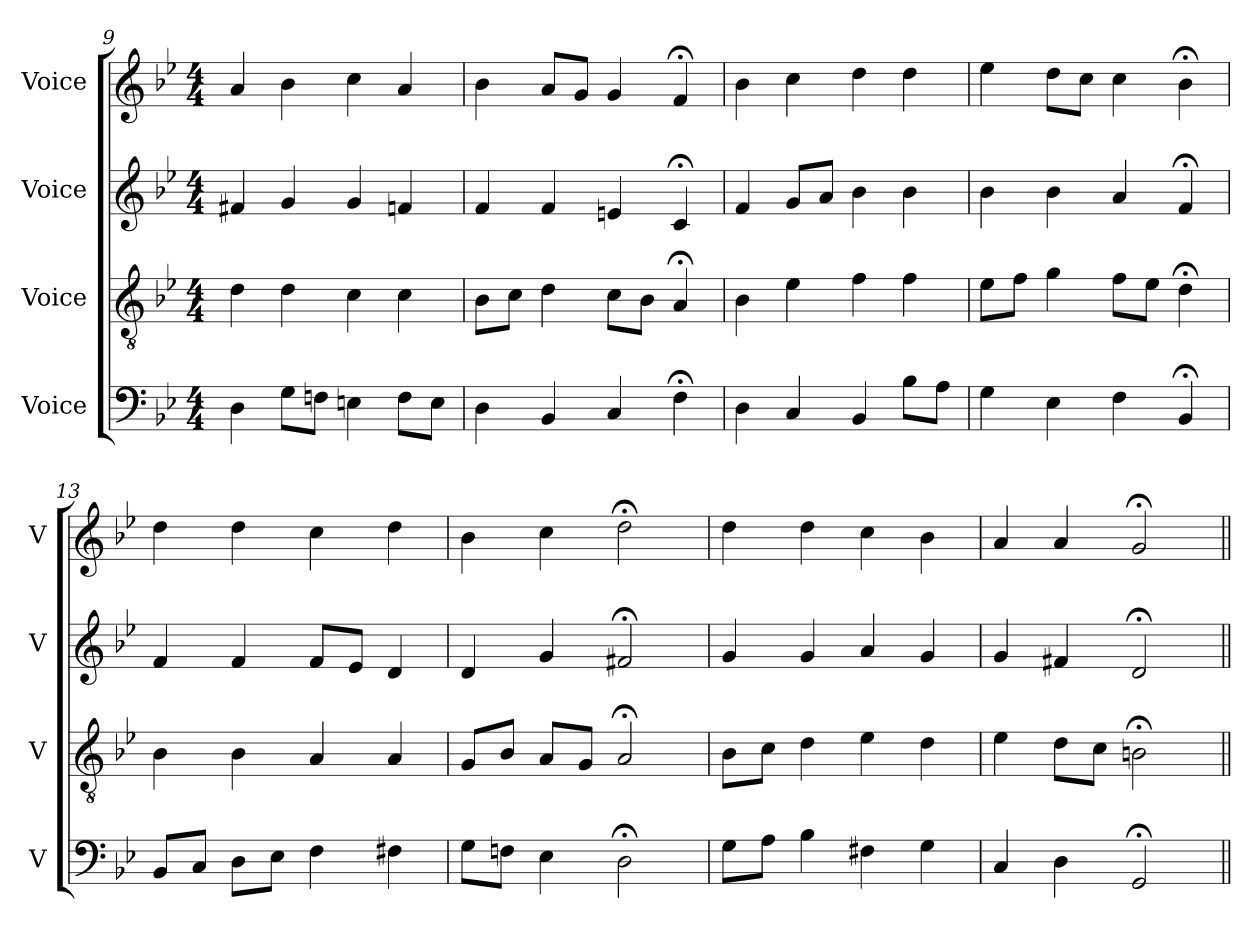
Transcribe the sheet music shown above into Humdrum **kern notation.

**kern	**kern	**kern	**kern
*part4	*part3	*part2	*part1
*staff4	*staff3	*staff2	*staff1
*I"Voice	*I"Voice	*I"Voice	*I"Voice
*I'V	*I'V	*I'V	*I'V
*clefF4	*clefGv2	*clefG2	*clefG2
*k[b-e-]	*k[b-e-]	*k[b-e-]	*k[b-e-]
*M4/4	*M4/4	*M4/4	*M4/4
=9	=9	=9	=9
4D\	4d\	4f#X/	4a/
8G\L	4d\	4g/	4b-\
8Fn\J	.	.	.
4En\	4c\	4g/	4cc\
8F\L	4c\	4fn/	4a/
8E\J	.	.	.
=10	=10	=10	=10
4D\	8B-\L	4f/	4b-\
.	8c\J	.	.
4BB-/	4d\	4f/	8a/L
.	.	.	8g/J
4C/	8c\L	4en/	4g/
.	8B-\J	.	.
4F;\	4A;/	4c;/	4f;/
=11	=11	=11	=11
4D\	4B-\	4f/	4b-\
4C/	4e-\	8g/L	4cc\
.	.	8a/J	.
4BB-/	4f\	4b-\	4dd\
8B-\L	4f\	4b-\	4dd\
8A\J	.	.	.
=12	=12	=12	=12
4G\	8e-\L	4b-\	4ee-\
.	8f\J	.	.
4E-\	4g\	4b-\	8dd\L
.	.	.	8cc\J
4F\	8f\L	4a/	4cc\
.	8e-\J	.	.
4BB-;/	4d;\	4f;/	4b-;\
!!LO:LB:g=z
=13	=13	=13	=13
8BB-/L	4B-\	4f/	4dd\
8C/J	.	.	.
8D\L	4B-\	4f/	4dd\
8E-\J	.	.	.
4F\	4A/	8f/L	4cc\
.	.	8e-/J	.
4F#X\	4A/	4d/	4dd\
=14	=14	=14	=14
8G\L	8G/L	4d/	4b-\
8Fn\J	8B-/J	.	.
4E-\	8A/L	4g/	4cc\
.	8G/J	.	.
2D;\	2A;/	2f#X;/	2dd;\
=15	=15	=15	=15
8G\L	8B-\L	4g/	4dd\
8A\J	8c\J	.	.
4B-\	4d\	4g/	4dd\
4F#X\	4e-\	4a/	4cc\
4G\	4d\	4g/	4b-\
=16	=16	=16	=16
4C/	4e-\	4g/	4a/
4D\	8d\L	4f#X/	4a/
.	8c\J	.	.
2GG;/	2Bn;\	2d;/	2g;/
=||	=||	=||	=||
*-	*-	*-	*-
